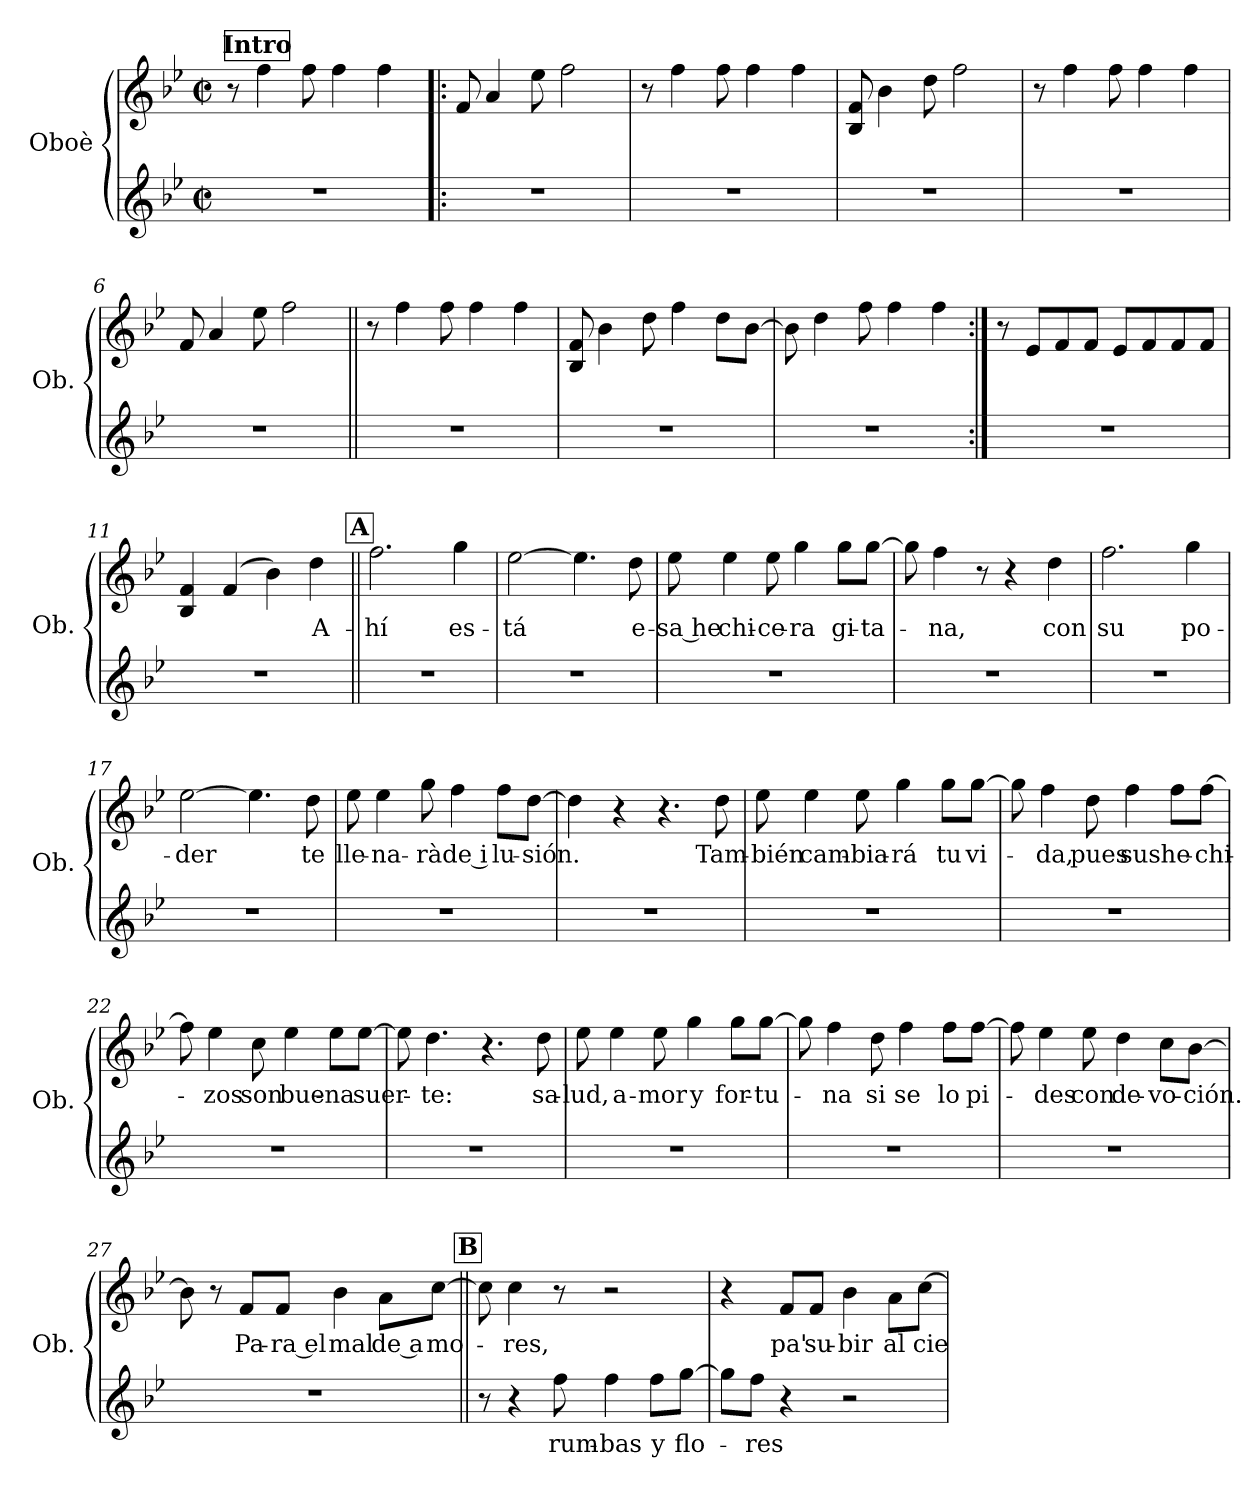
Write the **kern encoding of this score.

**kern	**text	**kern	**text
*part2	*part2	*part1	*part1
*staff2	*staff2	*staff1	*staff1
*I"Oboè	*	*I"Oboè	*
*I'Ob.	*	*I'Ob.	*
*clefG2	*	*clefG2	*
*k[b-e-]	*	*k[b-e-]	*
*M2/2	*	*M2/2	*
*met(c|)	*	*met(c|)	*
!!LO:REH:place=s1:a:B:fs=14:t=Intro:qo=0.5
=1	=1	=1	=1
1r	.	8r	.
.	.	4ff\	.
.	.	8ff\	.
.	.	4ff\	.
.	.	4ff\	.
=2!|:	=2!|:	=2!|:	=2!|:
1r	.	8f/	.
.	.	4a/	.
.	.	8ee-\	.
.	.	2ff\	.
=3	=3	=3	=3
1r	.	8r	.
.	.	4ff\	.
.	.	8ff\	.
.	.	4ff\	.
.	.	4ff\	.
=4	=4	=4	=4
1r	.	8B-/ 8f/	.
.	.	4b-\	.
.	.	8dd\	.
.	.	2ff\	.
=5	=5	=5	=5
1r	.	8r	.
.	.	4ff\	.
.	.	8ff\	.
.	.	4ff\	.
.	.	4ff\	.
=6	=6	=6	=6
1r	.	8f/	.
.	.	4a/	.
.	.	8ee-\	.
.	.	2ff\	.
=7||	=7||	=7||	=7||
1r	.	8r	.
.	.	4ff\	.
.	.	8ff\	.
.	.	4ff\	.
.	.	4ff\	.
!!LO:LB:g=z
=8	=8	=8	=8
1r	.	8B-/ 8f/	.
.	.	4b-\	.
.	.	8dd\	.
.	.	4ff\	.
.	.	8dd\L	.
.	.	[8b-\J	.
=9	=9	=9	=9
1r	.	8b-\]	.
.	.	4dd\	.
.	.	8ff\	.
.	.	4ff\	.
.	.	4ff\	.
=10:|!	=10:|!	=10:|!	=10:|!
1r	.	8r	.
.	.	8e-/L	.
.	.	8f/	.
.	.	8f/J	.
.	.	8e-/L	.
.	.	8f/	.
.	.	8f/	.
.	.	8f/J	.
=11	=11	=11	=11
1r	.	4B-/ 4f/	.
.	.	(>4f/	.
.	.	4b-\)	.
!	!	!	!LO:LY:b
.	.	4dd\	A-
!!LO:REH:place=s1:a:B:fs=14:t=A
=12||	=12||	=12||	=12||
!	!	!	!LO:LY:b
1r	.	2.ff\	-hí
!	!	!	!LO:LY:b
.	.	4gg\	es-
=13	=13	=13	=13
!	!	!	!LO:LY:b
1r	.	[2ee-\	-tá
.	.	4.ee-\]	.
!	!	!	!LO:LY:b
.	.	8dd\	e-
!!LO:LB:g=z
=14	=14	=14	=14
!	!	!	!LO:LY:b
1r	.	8ee-\	sa he
!	!	!	!LO:LY:b
.	.	4ee-\	-chi-
!	!	!	!LO:LY:b
.	.	8ee-\	-ce-
!	!	!	!LO:LY:b
.	.	4gg\	-ra
!	!	!	!LO:LY:b
.	.	8gg\L	gi-
!	!	!	!LO:LY:b
.	.	[8gg\J	-ta-
=15	=15	=15	=15
1r	.	8gg\]	.
!	!	!	!LO:LY:b
.	.	4ff\	-na,
.	.	8r	.
.	.	4r	.
!	!	!	!LO:LY:b
.	.	4dd\	con
=16	=16	=16	=16
!	!	!	!LO:LY:b
1r	.	2.ff\	su
!	!	!	!LO:LY:b
.	.	4gg\	po-
=17	=17	=17	=17
!	!	!	!LO:LY:b
1r	.	[2ee-\	-der
.	.	4.ee-\]	.
!	!	!	!LO:LY:b
.	.	8dd\	te
=18	=18	=18	=18
!	!	!	!LO:LY:b
1r	.	8ee-\	lle-
!	!	!	!LO:LY:b
.	.	4ee-\	-na-
!	!	!	!LO:LY:b
.	.	8gg\	-rà
!	!	!	!LO:LY:b
.	.	4ff\	de i
!	!	!	!LO:LY:b
.	.	8ff\L	-lu-
!	!	!	!LO:LY:b
.	.	[8dd\J	-sión.
=19	=19	=19	=19
1r	.	4dd\]	.
.	.	4r	.
.	.	4.r	.
!	!	!	!LO:LY:b
.	.	8dd\	Tam-
!!LO:LB:g=z
=20	=20	=20	=20
!	!	!	!LO:LY:b
1r	.	8ee-\	-bién
!	!	!	!LO:LY:b
.	.	4ee-\	cam-
!	!	!	!LO:LY:b
.	.	8ee-\	-bia-
!	!	!	!LO:LY:b
.	.	4gg\	-rá
!	!	!	!LO:LY:b
.	.	8gg\L	tu
!	!	!	!LO:LY:b
.	.	[8gg\J	vi-
=21	=21	=21	=21
1r	.	8gg\]	.
!	!	!	!LO:LY:b
.	.	4ff\	-da,
!	!	!	!LO:LY:b
.	.	8dd\	pues
!	!	!	!LO:LY:b
.	.	4ff\	sus
!	!	!	!LO:LY:b
.	.	8ff\L	he-
!	!	!	!LO:LY:b
.	.	[8ff\J	-chi-
=22	=22	=22	=22
1r	.	8ff\]	.
!	!	!	!LO:LY:b
.	.	4ee-\	-zos
!	!	!	!LO:LY:b
.	.	8cc\	son
!	!	!	!LO:LY:b
.	.	4ee-\	bue-
!	!	!	!LO:LY:b
.	.	8ee-\L	-na
!	!	!	!LO:LY:b
.	.	[8ee-\J	suer-
=23	=23	=23	=23
1r	.	8ee-\]	.
!	!	!	!LO:LY:b
.	.	4.dd\	-te:
.	.	4.r	.
!	!	!	!LO:LY:b
.	.	8dd\	sa-
!!LO:LB:g=z
=24	=24	=24	=24
!	!	!	!LO:LY:b
1r	.	8ee-\	-lud,
!	!	!	!LO:LY:b
.	.	4ee-\	a-
!	!	!	!LO:LY:b
.	.	8ee-\	-mor
!	!	!	!LO:LY:b
.	.	4gg\	y
!	!	!	!LO:LY:b
.	.	8gg\L	for-
!	!	!	!LO:LY:b
.	.	[8gg\J	-tu-
=25	=25	=25	=25
1r	.	8gg\]	.
!	!	!	!LO:LY:b
.	.	4ff\	-na
!	!	!	!LO:LY:b
.	.	8dd\	si
!	!	!	!LO:LY:b
.	.	4ff\	se
!	!	!	!LO:LY:b
.	.	8ff\L	lo
!	!	!	!LO:LY:b
.	.	[8ff\J	pi-
=26	=26	=26	=26
1r	.	8ff\]	.
!	!	!	!LO:LY:b
.	.	4ee-\	-des
!	!	!	!LO:LY:b
.	.	8ee-\	con
!	!	!	!LO:LY:b
.	.	4dd\	de-
!	!	!	!LO:LY:b
.	.	8cc\L	-vo-
!	!	!	!LO:LY:b
.	.	[8b-\J	-ción.
=27	=27	=27	=27
1r	.	8b-\]	.
.	.	8r	.
!	!	!	!LO:LY:b
.	.	8f/L	Pa-
!	!	!	!LO:LY:b
.	.	8f/J	ra el
!	!	!	!LO:LY:b
.	.	4b-\	mal
!	!	!	!LO:LY:b
.	.	8a\L	de a
!	!	!	!LO:LY:b
.	.	[8cc\J	-mo-
!!LO:LB:g=z
!!LO:REH:place=s1:a:B:fs=14:t=B
=28||	=28||	=28||	=28||
8r	.	8cc\]	.
!	!	!	!LO:LY:b
4r	.	4cc\	-res,
!	!LO:LY:b	!	!
8ff\	rum-	8r	.
!	!LO:LY:b	!	!
4ff\	-bas	2r	.
!	!LO:LY:b	!	!
8ff\L	y	.	.
!	!LO:LY:b	!	!
[8gg\J	flo-	.	.
=29	=29	=29	=29
8gg\L]	.	4r	.
!	!LO:LY:b	!	!
8ff\J	-res	.	.
!	!	!	!LO:LY:b
4r	.	8f/L	pa'
!	!	!	!LO:LY:b
.	.	8f/J	su-
!	!	!	!LO:LY:b
2r	.	4b-\	-bir
!	!	!	!LO:LY:b
.	.	8a\L	al
!	!	!	!LO:LY:b
.	.	[8cc\J	cie-
=	=	=	=
*-	*-	*-	*-
